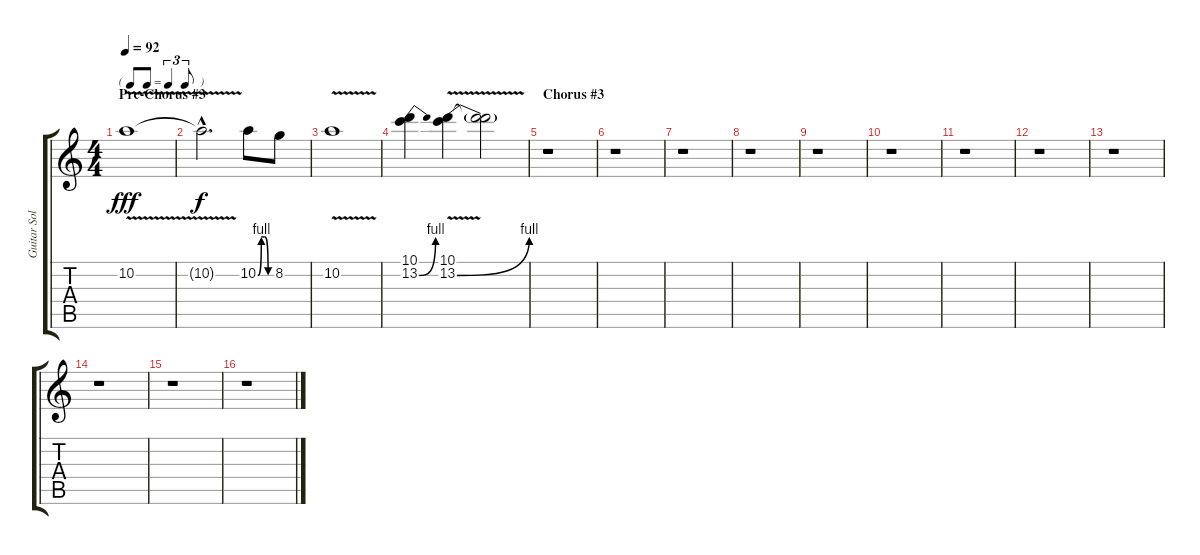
\track ("Guitar Solo" "Guitar Sol") {instrument overdrivenguitar}
\staff {score tabs}
\tuning (E4 B3 G3 D3 A2 E2) {hide}
\ts (4 4)
\tf triplet8th
\section ("" "Pre-Chorus #3")
\tempo 92
\clef g2
\ks c
10.2{v}.1{dy fff} |
10.2{hac t}.2{d dy f} 10.2{be (custom 0 0 15 4 30 4 45 0 60 0)}.8 8.2.8 |
10.2{v}.1 |
(10.1 13.2{be (bend 0 0 60 4)}).4 (10.1 13.2{be (bend 0 0 60 4) v}).4 (10.1{t} 13.2{t}).2 |
\section ("" "Chorus #3")
r.1 |
r.1 |
r.1 |
r.1 |
r.1 |
r.1 |
r.1 |
r.1 |
r.1 |
r.1 |
r.1 |
r.1
